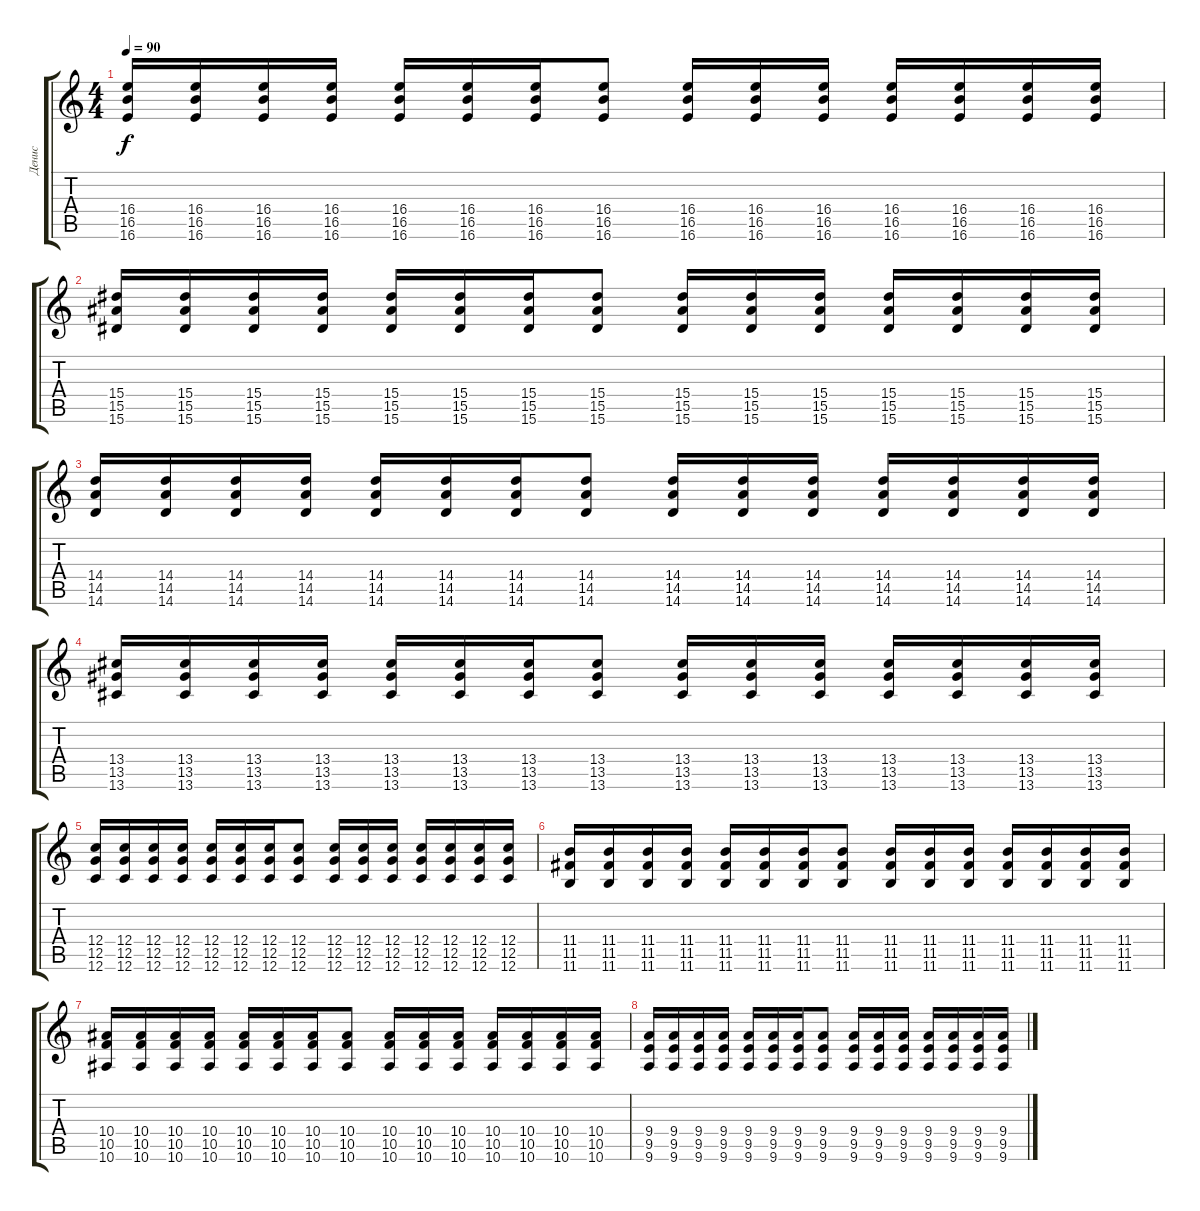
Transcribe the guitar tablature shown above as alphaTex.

\track ("Денис" "Денис") {instrument electricguitarclean}
\staff {score tabs}
\tuning (D4 A3 F3 C3 G2 C2) {hide}
\ts (4 4)
\tempo 90
\clef g2
\ks c
(16.4 16.5 16.6).16{dy f} (16.4 16.5 16.6).16 (16.4 16.5 16.6).16 (16.4 16.5 16.6).16 (16.4 16.5 16.6).16 (16.4 16.5 16.6).16 (16.4 16.5 16.6).16 (16.4 16.5 16.6).8 (16.4 16.5 16.6).16 (16.4 16.5 16.6).16 (16.4 16.5 16.6).16 (16.4 16.5 16.6).16 (16.4 16.5 16.6).16 (16.4 16.5 16.6).16 (16.4 16.5 16.6).16 |
(15.4 15.5 15.6).16 (15.4 15.5 15.6).16 (15.4 15.5 15.6).16 (15.4 15.5 15.6).16 (15.4 15.5 15.6).16 (15.4 15.5 15.6).16 (15.4 15.5 15.6).16 (15.4 15.5 15.6).8 (15.4 15.5 15.6).16 (15.4 15.5 15.6).16 (15.4 15.5 15.6).16 (15.4 15.5 15.6).16 (15.4 15.5 15.6).16 (15.4 15.5 15.6).16 (15.4 15.5 15.6).16 |
(14.4 14.5 14.6).16 (14.4 14.5 14.6).16 (14.4 14.5 14.6).16 (14.4 14.5 14.6).16 (14.4 14.5 14.6).16 (14.4 14.5 14.6).16 (14.4 14.5 14.6).16 (14.4 14.5 14.6).8 (14.4 14.5 14.6).16 (14.4 14.5 14.6).16 (14.4 14.5 14.6).16 (14.4 14.5 14.6).16 (14.4 14.5 14.6).16 (14.4 14.5 14.6).16 (14.4 14.5 14.6).16 |
(13.4 13.5 13.6).16 (13.4 13.5 13.6).16 (13.4 13.5 13.6).16 (13.4 13.5 13.6).16 (13.4 13.5 13.6).16 (13.4 13.5 13.6).16 (13.4 13.5 13.6).16 (13.4 13.5 13.6).8 (13.4 13.5 13.6).16 (13.4 13.5 13.6).16 (13.4 13.5 13.6).16 (13.4 13.5 13.6).16 (13.4 13.5 13.6).16 (13.4 13.5 13.6).16 (13.4 13.5 13.6).16 |
(12.4 12.5 12.6).16 (12.4 12.5 12.6).16 (12.4 12.5 12.6).16 (12.4 12.5 12.6).16 (12.4 12.5 12.6).16 (12.4 12.5 12.6).16 (12.4 12.5 12.6).16 (12.4 12.5 12.6).8 (12.4 12.5 12.6).16 (12.4 12.5 12.6).16 (12.4 12.5 12.6).16 (12.4 12.5 12.6).16 (12.4 12.5 12.6).16 (12.4 12.5 12.6).16 (12.4 12.5 12.6).16 |
(11.4 11.5 11.6).16 (11.4 11.5 11.6).16 (11.4 11.5 11.6).16 (11.4 11.5 11.6).16 (11.4 11.5 11.6).16 (11.4 11.5 11.6).16 (11.4 11.5 11.6).16 (11.4 11.5 11.6).8 (11.4 11.5 11.6).16 (11.4 11.5 11.6).16 (11.4 11.5 11.6).16 (11.4 11.5 11.6).16 (11.4 11.5 11.6).16 (11.4 11.5 11.6).16 (11.4 11.5 11.6).16 |
(10.4 10.5 10.6).16 (10.4 10.5 10.6).16 (10.4 10.5 10.6).16 (10.4 10.5 10.6).16 (10.4 10.5 10.6).16 (10.4 10.5 10.6).16 (10.4 10.5 10.6).16 (10.4 10.5 10.6).8 (10.4 10.5 10.6).16 (10.4 10.5 10.6).16 (10.4 10.5 10.6).16 (10.4 10.5 10.6).16 (10.4 10.5 10.6).16 (10.4 10.5 10.6).16 (10.4 10.5 10.6).16 |
(9.4 9.5 9.6).16 (9.4 9.5 9.6).16 (9.4 9.5 9.6).16 (9.4 9.5 9.6).16 (9.4 9.5 9.6).16 (9.4 9.5 9.6).16 (9.4 9.5 9.6).16 (9.4 9.5 9.6).8 (9.4 9.5 9.6).16 (9.4 9.5 9.6).16 (9.4 9.5 9.6).16 (9.4 9.5 9.6).16 (9.4 9.5 9.6).16 (9.4 9.5 9.6).16 (9.4 9.5 9.6).16
